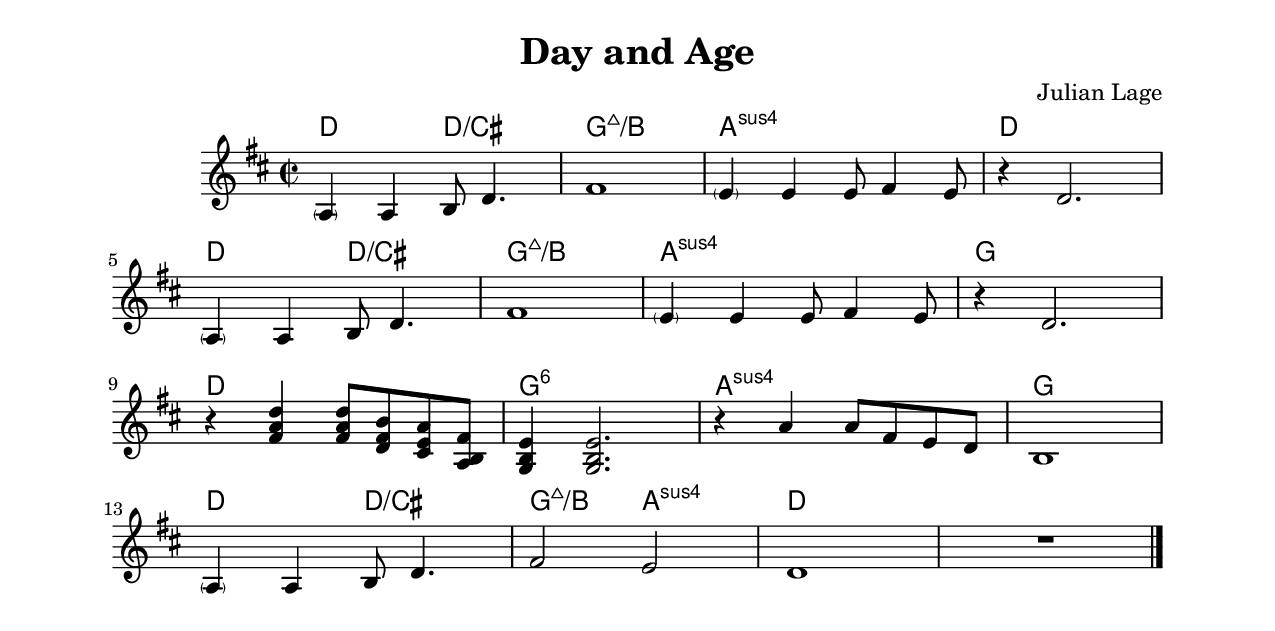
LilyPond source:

\version "2.24.1"

\include "settings.ily"

\header {
  title = "Day and Age"
  composer = "Julian Lage"
}

melody = \relative c' {
  \parenthesize a4 a b8 d4. |
  fs1 |
  \parenthesize e4 e e8 fs4 e8 |
  r4 d2. |

  \break

  \parenthesize a4 a b8 d4. |
  fs1 |
  \parenthesize e4 e e8 fs4 e8 |
  r4 d2. |

  \break

  r4 <d' a fs> <d a fs>8 <b fs d> <a e cs> <fs b, a> |
  <e b g>4 <e b g>2. |
  r4 a  a8 fs e d |
  b1 |

  \break

  \parenthesize a4 a b8 d4. |
  fs2 e |
  d1 |
  R |

  \bar "|."
}

changes = \chords {
  d2 d/cs | g1:maj7/b | a:sus | d |
  d2 d/cs | g1:maj7/b | a:sus | g |
  d | g:6 | a:sus | g |
  d2 d/cs | g:maj7/b a:sus | d1 | s |
}

\score {
  <<
    \changes
    {
      \key d \major
      \time 2/2
      \melody
    }
  >>
}
